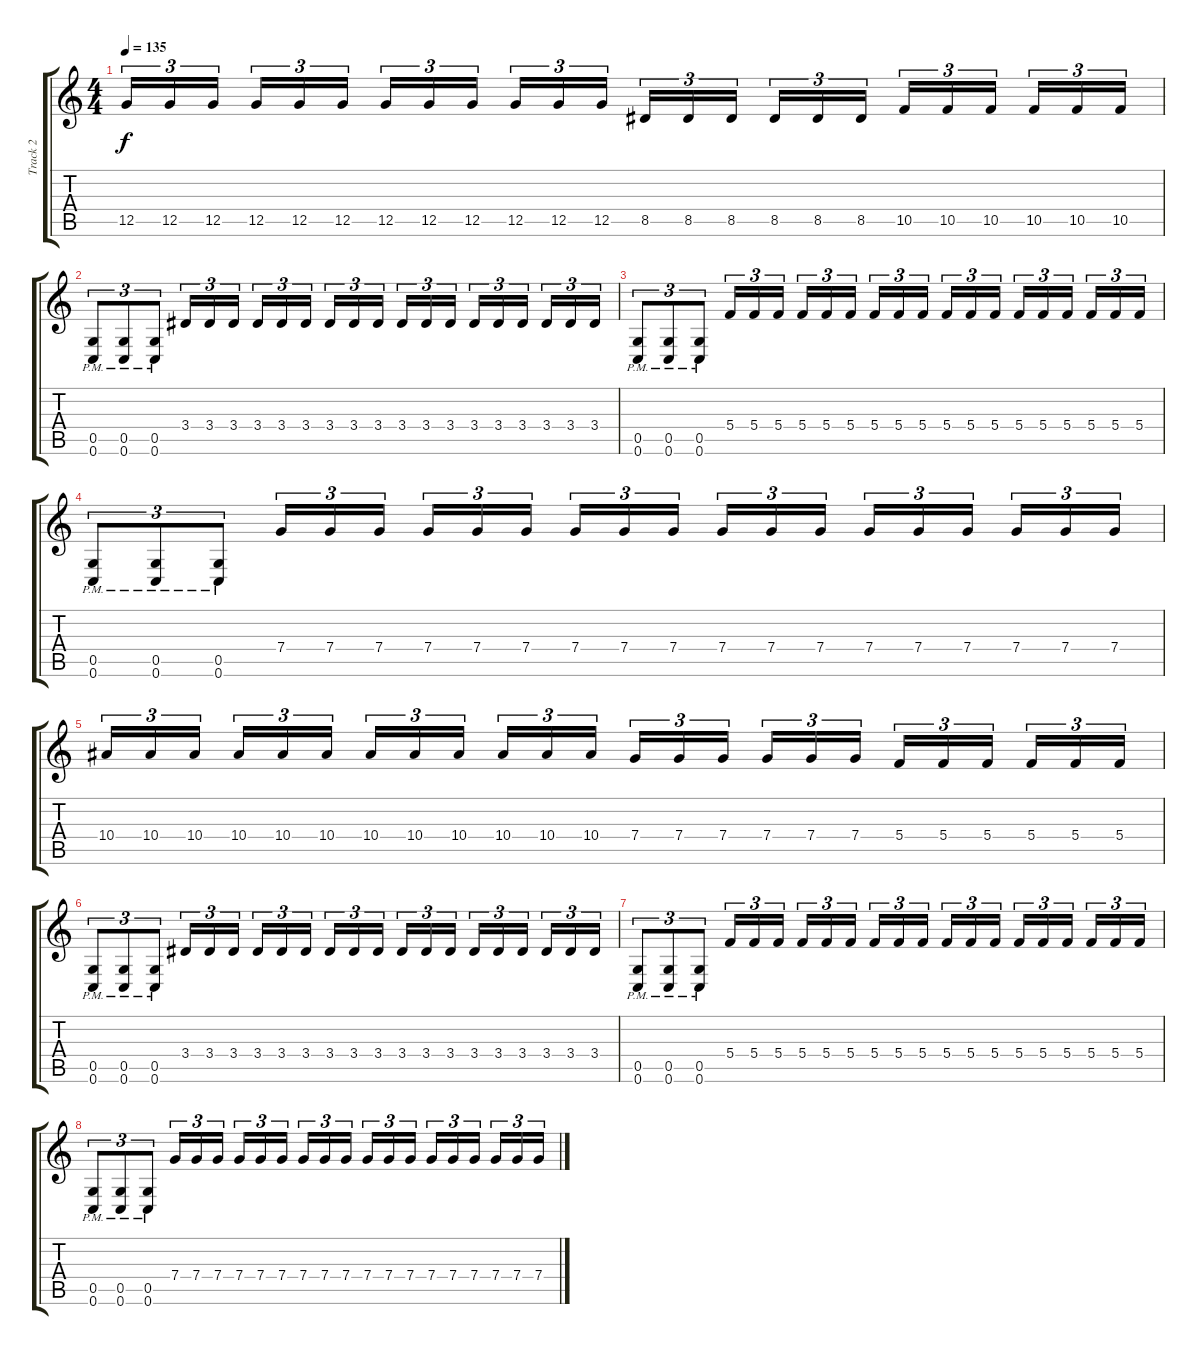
\track ("Track 2" "Track 2") {instrument distortionguitar}
\staff {score tabs}
\tuning (D4 A3 F3 C3 G2 C2) {hide}
\ts (4 4)
\tempo 135
\clef g2
\ks c
12.5.16{tu (3 2) dy f} 12.5.16{tu (3 2)} 12.5.16{tu (3 2) beam splitsecondary} 12.5.16{tu (3 2)} 12.5.16{tu (3 2)} 12.5.16{tu (3 2)} 12.5.16{tu (3 2)} 12.5.16{tu (3 2)} 12.5.16{tu (3 2) beam splitsecondary} 12.5.16{tu (3 2)} 12.5.16{tu (3 2)} 12.5.16{tu (3 2)} 8.5.16{tu (3 2)} 8.5.16{tu (3 2)} 8.5.16{tu (3 2) beam splitsecondary} 8.5.16{tu (3 2)} 8.5.16{tu (3 2)} 8.5.16{tu (3 2)} 10.5.16{tu (3 2)} 10.5.16{tu (3 2)} 10.5.16{tu (3 2) beam splitsecondary} 10.5.16{tu (3 2)} 10.5.16{tu (3 2)} 10.5.16{tu (3 2)} |
(0.5{pm} 0.6{pm}).8{tu (3 2)} (0.5{pm} 0.6{pm}).8{tu (3 2)} (0.5{pm} 0.6{pm}).8{tu (3 2)} 3.4.16{tu (3 2)} 3.4.16{tu (3 2)} 3.4.16{tu (3 2) beam splitsecondary} 3.4.16{tu (3 2)} 3.4.16{tu (3 2)} 3.4.16{tu (3 2)} 3.4.16{tu (3 2)} 3.4.16{tu (3 2)} 3.4.16{tu (3 2) beam splitsecondary} 3.4.16{tu (3 2)} 3.4.16{tu (3 2)} 3.4.16{tu (3 2)} 3.4.16{tu (3 2)} 3.4.16{tu (3 2)} 3.4.16{tu (3 2) beam splitsecondary} 3.4.16{tu (3 2)} 3.4.16{tu (3 2)} 3.4.16{tu (3 2)} |
(0.5{pm} 0.6{pm}).8{tu (3 2)} (0.5{pm} 0.6{pm}).8{tu (3 2)} (0.5{pm} 0.6{pm}).8{tu (3 2)} 5.4.16{tu (3 2)} 5.4.16{tu (3 2)} 5.4.16{tu (3 2) beam splitsecondary} 5.4.16{tu (3 2)} 5.4.16{tu (3 2)} 5.4.16{tu (3 2)} 5.4.16{tu (3 2)} 5.4.16{tu (3 2)} 5.4.16{tu (3 2) beam splitsecondary} 5.4.16{tu (3 2)} 5.4.16{tu (3 2)} 5.4.16{tu (3 2)} 5.4.16{tu (3 2)} 5.4.16{tu (3 2)} 5.4.16{tu (3 2) beam splitsecondary} 5.4.16{tu (3 2)} 5.4.16{tu (3 2)} 5.4.16{tu (3 2)} |
(0.5{pm} 0.6{pm}).8{tu (3 2)} (0.5{pm} 0.6{pm}).8{tu (3 2)} (0.5{pm} 0.6{pm}).8{tu (3 2)} 7.4.16{tu (3 2)} 7.4.16{tu (3 2)} 7.4.16{tu (3 2) beam splitsecondary} 7.4.16{tu (3 2)} 7.4.16{tu (3 2)} 7.4.16{tu (3 2)} 7.4.16{tu (3 2)} 7.4.16{tu (3 2)} 7.4.16{tu (3 2) beam splitsecondary} 7.4.16{tu (3 2)} 7.4.16{tu (3 2)} 7.4.16{tu (3 2)} 7.4.16{tu (3 2)} 7.4.16{tu (3 2)} 7.4.16{tu (3 2) beam splitsecondary} 7.4.16{tu (3 2)} 7.4.16{tu (3 2)} 7.4.16{tu (3 2)} |
10.4.16{tu (3 2)} 10.4.16{tu (3 2)} 10.4.16{tu (3 2) beam splitsecondary} 10.4.16{tu (3 2)} 10.4.16{tu (3 2)} 10.4.16{tu (3 2)} 10.4.16{tu (3 2)} 10.4.16{tu (3 2)} 10.4.16{tu (3 2) beam splitsecondary} 10.4.16{tu (3 2)} 10.4.16{tu (3 2)} 10.4.16{tu (3 2)} 7.4.16{tu (3 2)} 7.4.16{tu (3 2)} 7.4.16{tu (3 2) beam splitsecondary} 7.4.16{tu (3 2)} 7.4.16{tu (3 2)} 7.4.16{tu (3 2)} 5.4.16{tu (3 2)} 5.4.16{tu (3 2)} 5.4.16{tu (3 2) beam splitsecondary} 5.4.16{tu (3 2)} 5.4.16{tu (3 2)} 5.4.16{tu (3 2)} |
(0.5{pm} 0.6{pm}).8{tu (3 2)} (0.5{pm} 0.6{pm}).8{tu (3 2)} (0.5{pm} 0.6{pm}).8{tu (3 2)} 3.4.16{tu (3 2)} 3.4.16{tu (3 2)} 3.4.16{tu (3 2) beam splitsecondary} 3.4.16{tu (3 2)} 3.4.16{tu (3 2)} 3.4.16{tu (3 2)} 3.4.16{tu (3 2)} 3.4.16{tu (3 2)} 3.4.16{tu (3 2) beam splitsecondary} 3.4.16{tu (3 2)} 3.4.16{tu (3 2)} 3.4.16{tu (3 2)} 3.4.16{tu (3 2)} 3.4.16{tu (3 2)} 3.4.16{tu (3 2) beam splitsecondary} 3.4.16{tu (3 2)} 3.4.16{tu (3 2)} 3.4.16{tu (3 2)} |
(0.5{pm} 0.6{pm}).8{tu (3 2)} (0.5{pm} 0.6{pm}).8{tu (3 2)} (0.5{pm} 0.6{pm}).8{tu (3 2)} 5.4.16{tu (3 2)} 5.4.16{tu (3 2)} 5.4.16{tu (3 2) beam splitsecondary} 5.4.16{tu (3 2)} 5.4.16{tu (3 2)} 5.4.16{tu (3 2)} 5.4.16{tu (3 2)} 5.4.16{tu (3 2)} 5.4.16{tu (3 2) beam splitsecondary} 5.4.16{tu (3 2)} 5.4.16{tu (3 2)} 5.4.16{tu (3 2)} 5.4.16{tu (3 2)} 5.4.16{tu (3 2)} 5.4.16{tu (3 2) beam splitsecondary} 5.4.16{tu (3 2)} 5.4.16{tu (3 2)} 5.4.16{tu (3 2)} |
(0.5{pm} 0.6{pm}).8{tu (3 2)} (0.5{pm} 0.6{pm}).8{tu (3 2)} (0.5{pm} 0.6{pm}).8{tu (3 2)} 7.4.16{tu (3 2)} 7.4.16{tu (3 2)} 7.4.16{tu (3 2) beam splitsecondary} 7.4.16{tu (3 2)} 7.4.16{tu (3 2)} 7.4.16{tu (3 2)} 7.4.16{tu (3 2)} 7.4.16{tu (3 2)} 7.4.16{tu (3 2) beam splitsecondary} 7.4.16{tu (3 2)} 7.4.16{tu (3 2)} 7.4.16{tu (3 2)} 7.4.16{tu (3 2)} 7.4.16{tu (3 2)} 7.4.16{tu (3 2) beam splitsecondary} 7.4.16{tu (3 2)} 7.4.16{tu (3 2)} 7.4.16{tu (3 2)}
